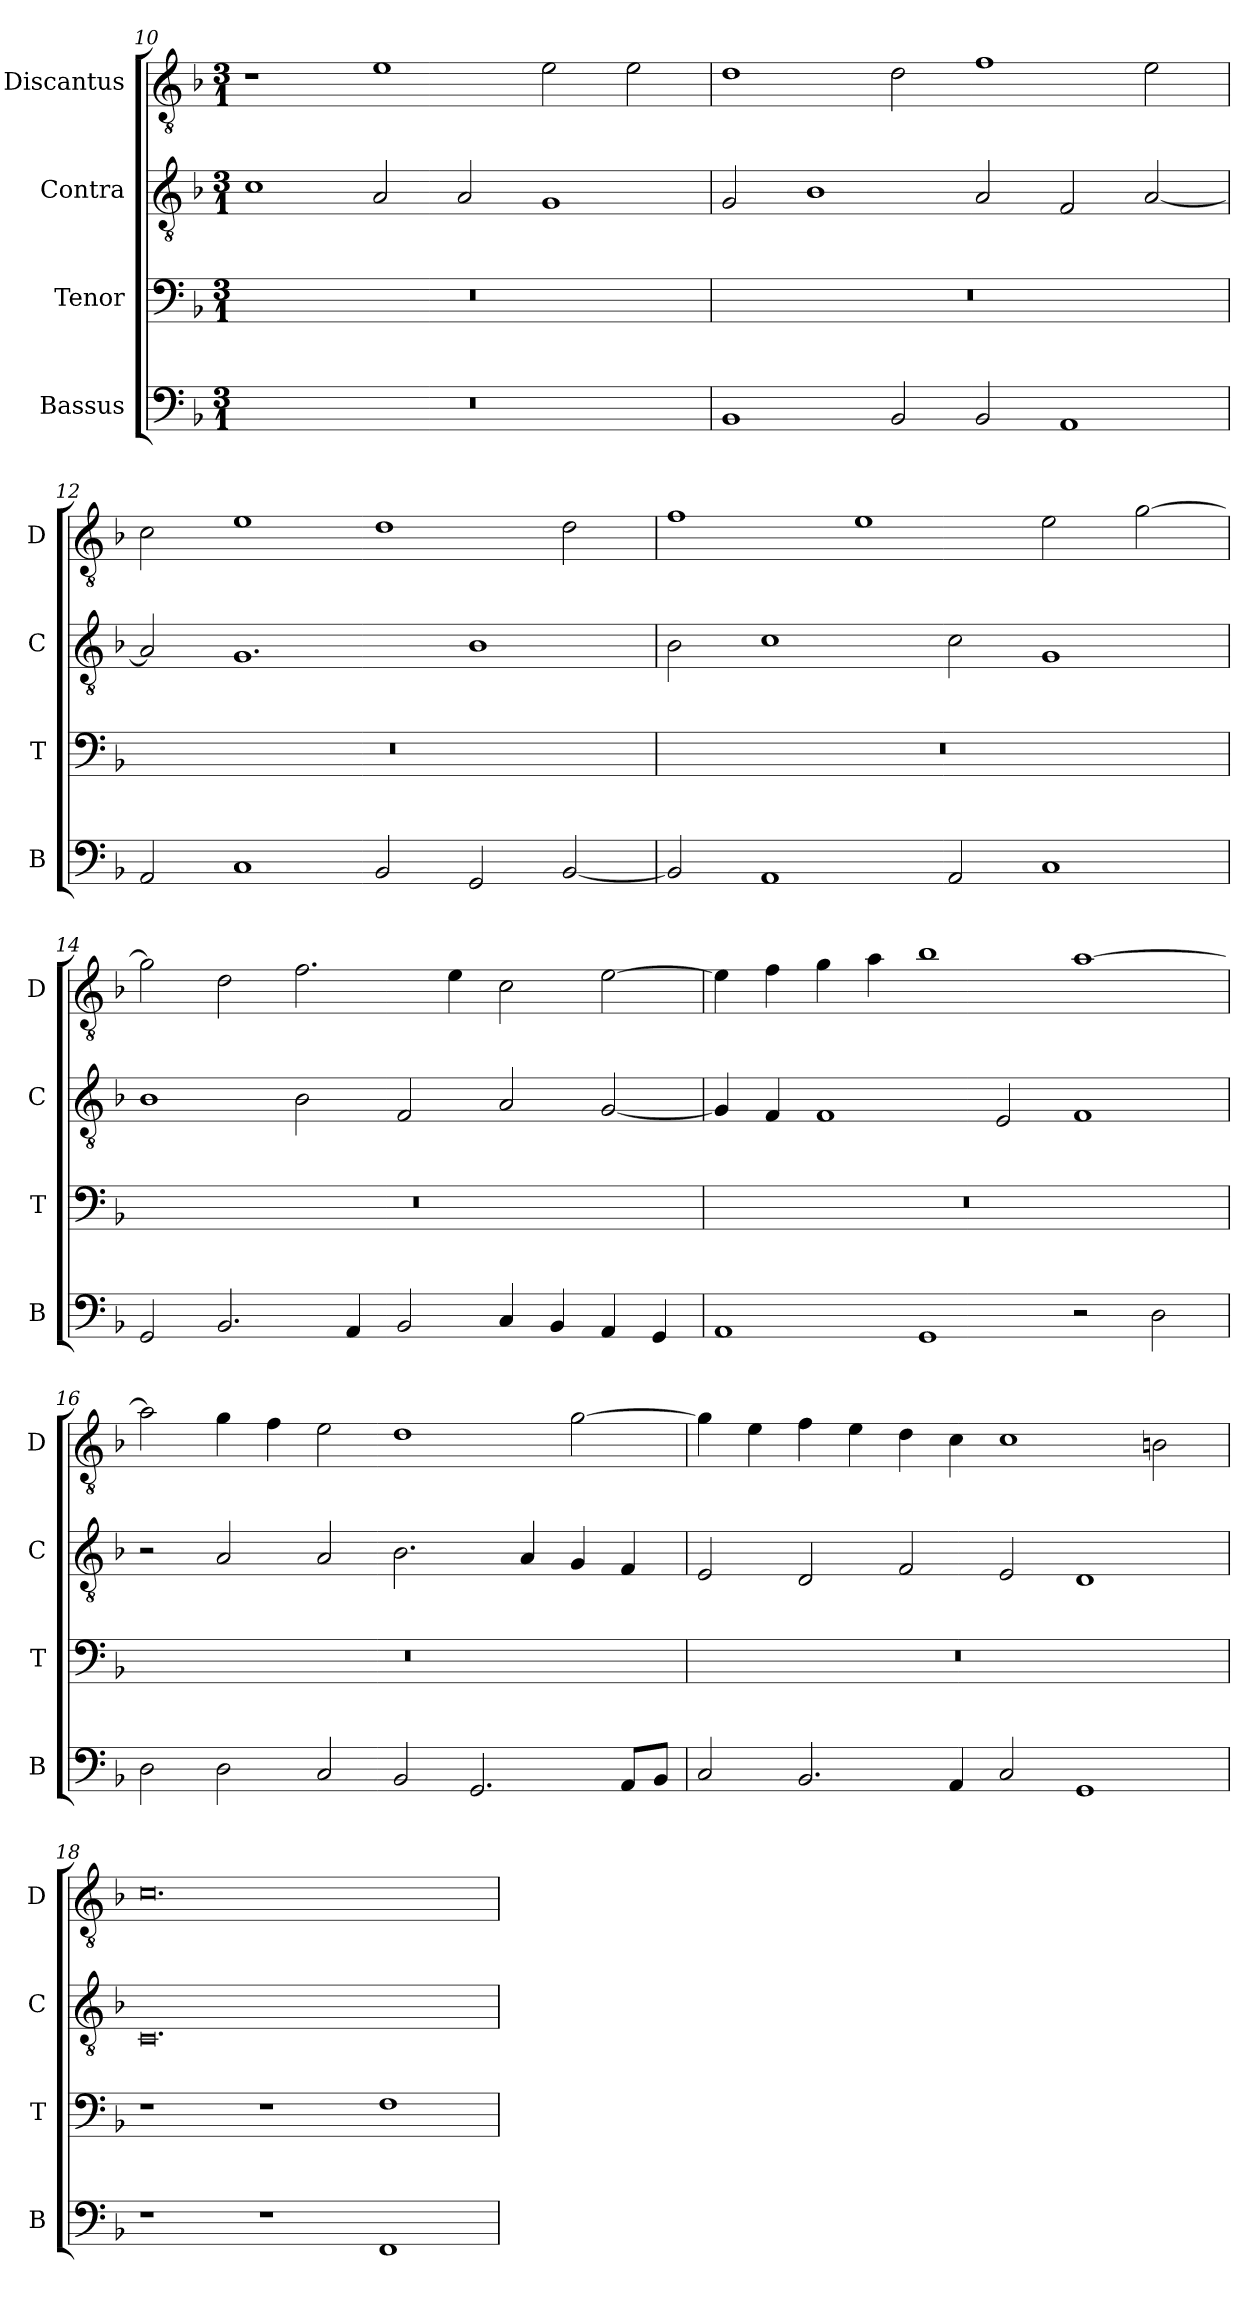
**kern	**kern	**kern	**kern
*part4	*part3	*part2	*part1
*staff4	*staff3	*staff2	*staff1
*I"Bassus	*I"Tenor	*I"Contra	*I"Discantus
*I'B	*I'T	*I'C	*I'D
*clefF4	*clefF4	*clefGv2	*clefGv2
*k[b-]	*k[b-]	*k[b-]	*k[b-]
*M3/1	*M3/1	*M3/1	*M3/1
=10	=10	=10	=10
0.r	0.r	1c	1r
.	.	2A/	1e
.	.	2A/	.
.	.	1G	2e\
.	.	.	2e\
=11	=11	=11	=11
1BB-	0.r	2G/	1d
.	.	1B-	.
2BB-/	.	.	2d\
2BB-/	.	2A/	1f
1AA	.	2F/	.
.	.	[2A/	2e\
=12	=12	=12	=12
2AA/	0.r	2A/]	2c\
1C	.	1.G	1e
2BB-/	.	.	1d
2GG/	.	1B-	.
[2BB-/	.	.	2d\
=13	=13	=13	=13
2BB-/]	0.r	2B-\	1f
1AA	.	1c	.
.	.	.	1e
2AA/	.	2c\	.
1C	.	1G	2e\
.	.	.	[2g\
=14	=14	=14	=14
2GG/	0.r	1B-	2g\]
2.BB-/	.	.	2d\
.	.	2B-\	2.f\
4AA/	.	.	.
2BB-/	.	2F/	.
.	.	.	4e\
4C/	.	2A/	2c\
4BB-/	.	.	.
4AA/	.	[2G/	[2e\
4GG/	.	.	.
=15	=15	=15	=15
1AA	0.r	4G/]	4e\]
.	.	4F/	4f\
.	.	1F	4g\
.	.	.	4a\
1GG	.	.	1b-
.	.	2E/	.
2r	.	1F	[1a
2D\	.	.	.
=16	=16	=16	=16
2D\	0.r	2r	2a\]
2D\	.	2A/	4g\
.	.	.	4f\
2C/	.	2A/	2e\
2BB-/	.	2.B-\	1d
2.GG/	.	.	.
.	.	4A/	.
.	.	4G/	[2g\
8AA/L	.	4F/	.
8BB-/J	.	.	.
=17	=17	=17	=17
2C/	0.r	2E/	4g\]
.	.	.	4e\
2.BB-/	.	2D/	4f\
.	.	.	4e\
.	.	2F/	4d\
4AA/	.	.	4c\
2C/	.	2E/	1c
1GG	.	1D	.
.	.	.	2Bn\
=18	=18	=18	=18
1r	1r	0.C	0.c
1r	1r	.	.
1FF	1F	.	.
=	=	=	=
*-	*-	*-	*-
